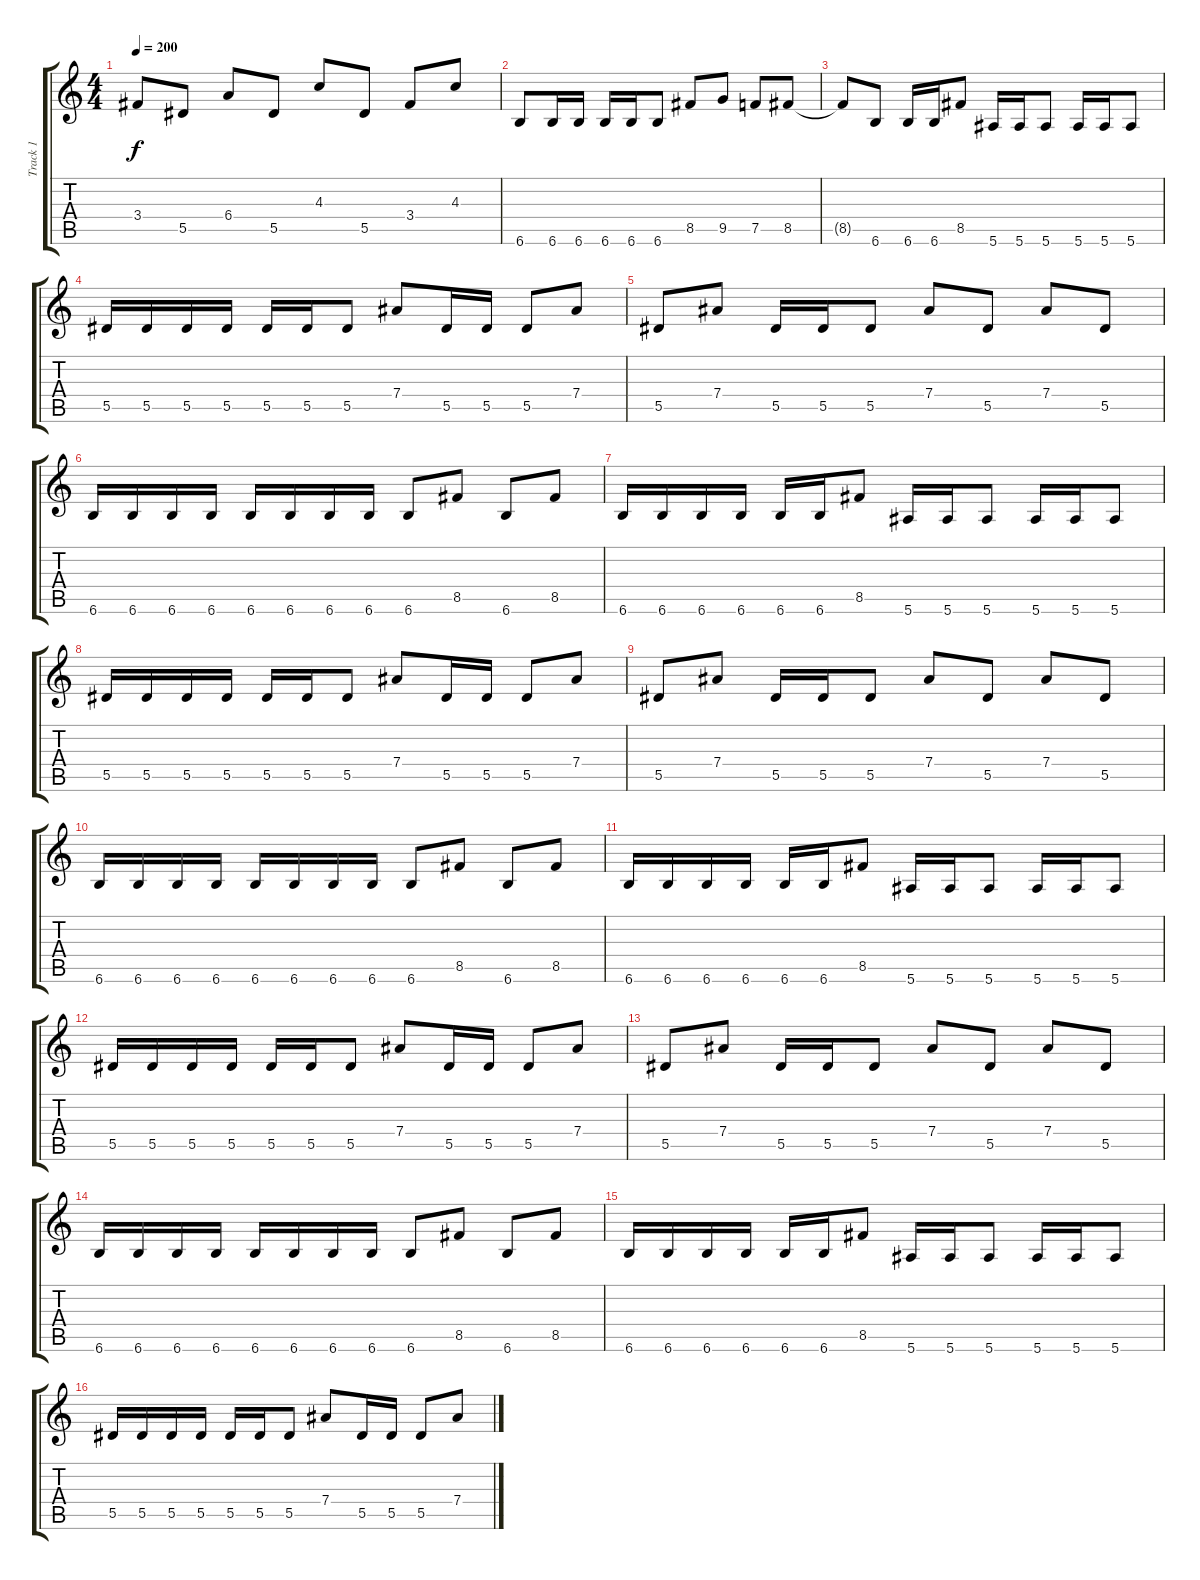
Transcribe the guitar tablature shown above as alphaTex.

\track ("Track 1" "Track 1") {instrument distortionguitar}
\staff {score tabs}
\tuning (F4 C4 Ab3 Eb3 Bb2 F2) {hide}
\ts (4 4)
\tempo 200
\clef g2
\ks c
3.4.8{dy f} 5.5.8 6.4.8 5.5.8 4.3.8 5.5.8 3.4.8 4.3.8 |
6.6.8 6.6.16 6.6.16 6.6.16 6.6.16 6.6.8 8.5.8 9.5.8 7.5.8 8.5.8 |
8.5{t}.8 6.6.8 6.6.16 6.6.16 8.5.8 5.6.16 5.6.16 5.6.8 5.6.16 5.6.16 5.6.8 |
5.5.16 5.5.16 5.5.16 5.5.16 5.5.16 5.5.16 5.5.8 7.4.8 5.5.16 5.5.16 5.5.8 7.4.8 |
5.5.8 7.4.8 5.5.16 5.5.16 5.5.8 7.4.8 5.5.8 7.4.8 5.5.8 |
6.6.16 6.6.16 6.6.16 6.6.16 6.6.16 6.6.16 6.6.16 6.6.16 6.6.8 8.5.8 6.6.8 8.5.8 |
6.6.16 6.6.16 6.6.16 6.6.16 6.6.16 6.6.16 8.5.8 5.6.16 5.6.16 5.6.8 5.6.16 5.6.16 5.6.8 |
5.5.16 5.5.16 5.5.16 5.5.16 5.5.16 5.5.16 5.5.8 7.4.8 5.5.16 5.5.16 5.5.8 7.4.8 |
5.5.8 7.4.8 5.5.16 5.5.16 5.5.8 7.4.8 5.5.8 7.4.8 5.5.8 |
6.6.16 6.6.16 6.6.16 6.6.16 6.6.16 6.6.16 6.6.16 6.6.16 6.6.8 8.5.8 6.6.8 8.5.8 |
6.6.16 6.6.16 6.6.16 6.6.16 6.6.16 6.6.16 8.5.8 5.6.16 5.6.16 5.6.8 5.6.16 5.6.16 5.6.8 |
5.5.16 5.5.16 5.5.16 5.5.16 5.5.16 5.5.16 5.5.8 7.4.8 5.5.16 5.5.16 5.5.8 7.4.8 |
5.5.8 7.4.8 5.5.16 5.5.16 5.5.8 7.4.8 5.5.8 7.4.8 5.5.8 |
6.6.16 6.6.16 6.6.16 6.6.16 6.6.16 6.6.16 6.6.16 6.6.16 6.6.8 8.5.8 6.6.8 8.5.8 |
6.6.16 6.6.16 6.6.16 6.6.16 6.6.16 6.6.16 8.5.8 5.6.16 5.6.16 5.6.8 5.6.16 5.6.16 5.6.8 |
5.5.16 5.5.16 5.5.16 5.5.16 5.5.16 5.5.16 5.5.8 7.4.8 5.5.16 5.5.16 5.5.8 7.4.8
